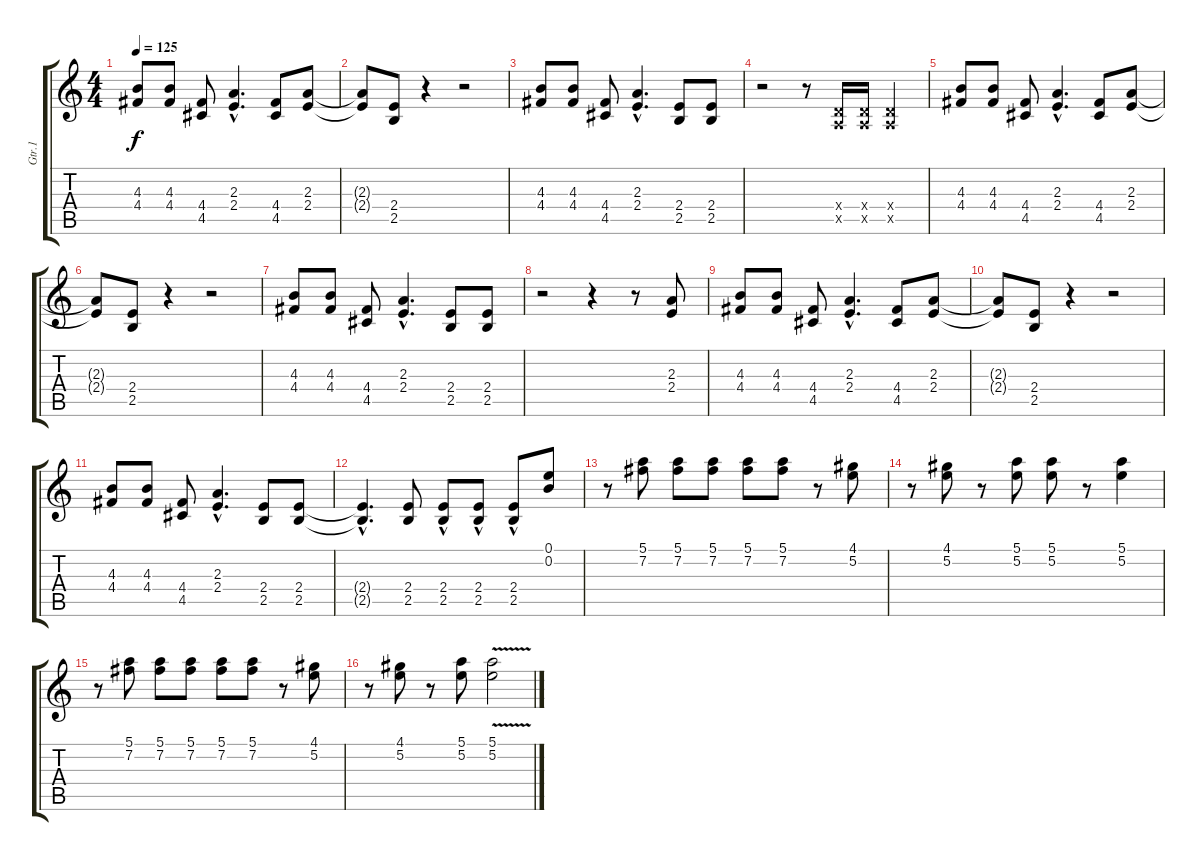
\track ("Gtr.1" "Gtr.1") {instrument distortionguitar}
\staff {score tabs}
\tuning (E4 B3 G3 D3 A2 E2) {hide}
\ts (4 4)
\tempo 125
\clef g2
\ks c
(4.3 4.4).8{dy f} (4.3 4.4).8 (4.4 4.5).8 (2.3{hac} 2.4{hac}).4{d} (4.4 4.5).8 (2.3 2.4).8 |
(2.3{t} 2.4{t}).8 (2.4 2.5).8 r.4 r.2 |
(4.3 4.4).8 (4.3 4.4).8 (4.4 4.5).8 (2.3{hac} 2.4{hac}).4{d} (2.4 2.5).8 (2.4 2.5).8 |
r.2 r.8 (0.4{x} 0.5{x}).16 (0.4{x} 0.5{x}).16 (0.4{x} 0.5{x}).4 |
(4.3 4.4).8 (4.3 4.4).8 (4.4 4.5).8 (2.3{hac} 2.4{hac}).4{d} (4.4 4.5).8 (2.3 2.4).8 |
(2.3{t} 2.4{t}).8 (2.4 2.5).8 r.4 r.2 |
(4.3 4.4).8 (4.3 4.4).8 (4.4 4.5).8 (2.3{hac} 2.4{hac}).4{d} (2.4 2.5).8 (2.4 2.5).8 |
r.2 r.4 r.8 (2.3 2.4).8 |
(4.3 4.4).8 (4.3 4.4).8 (4.4 4.5).8 (2.3{hac} 2.4{hac}).4{d} (4.4 4.5).8 (2.3 2.4).8 |
(2.3{t} 2.4{t}).8 (2.4 2.5).8 r.4 r.2 |
(4.3 4.4).8 (4.3 4.4).8 (4.4 4.5).8 (2.3{hac} 2.4{hac}).4{d} (2.4 2.5).8 (2.4 2.5).8 |
(2.4{hac t} 2.5{hac t}).4{d} (2.4 2.5).8 (2.4{hac} 2.5{hac}).8 (2.4{hac} 2.5{hac}).8 (2.4{hac} 2.5{hac}).8 (0.1 0.2).8 |
r.8 (5.1 7.2).8 (5.1 7.2).8 (5.1 7.2).8 (5.1 7.2).8 (5.1 7.2).8 r.8 (4.1 5.2).8 |
r.8 (4.1 5.2).8 r.8 (5.1 5.2).8 (5.1 5.2).8 r.8 (5.1 5.2).4 |
r.8 (5.1 7.2).8 (5.1 7.2).8 (5.1 7.2).8 (5.1 7.2).8 (5.1 7.2).8 r.8 (4.1 5.2).8 |
r.8 (4.1 5.2).8 r.8 (5.1 5.2).8 (5.1{v} 5.2{v}).2
